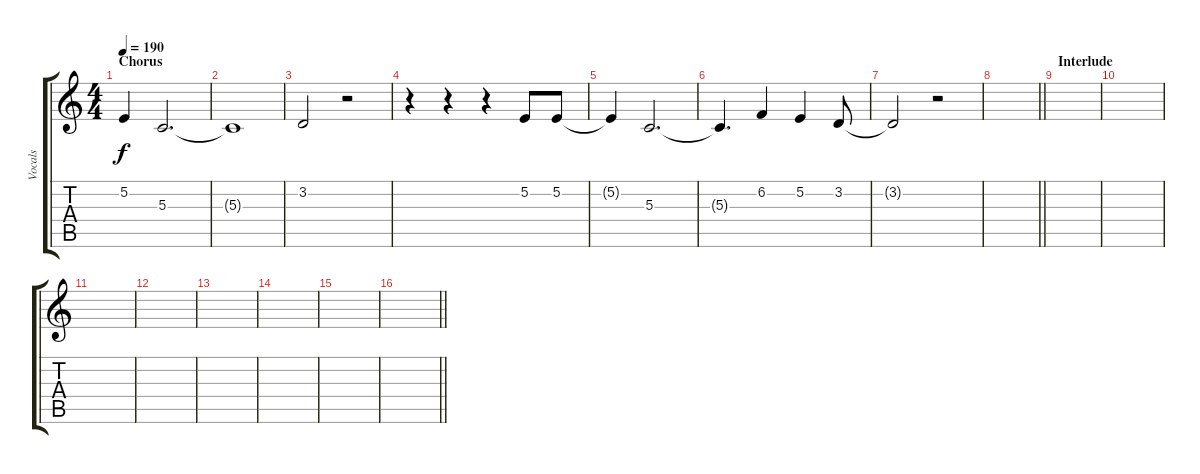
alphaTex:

\track ("Vocals" "Vocals") {instrument altosax}
\staff {score tabs}
\tuning (E4 B3 G3 D3 A2 E2) {hide}
\ts (4 4)
\section ("" "Chorus")
\tempo 190
\clef g2
\ks c
5.2{t}.4{dy f} 5.3.2{d} |
5.3{t}.1 |
3.2.2 r.2 |
r.4 r.4 r.4 5.2.8 5.2.8 |
5.2{t}.4 5.3.2{d} |
5.3{t}.4{d} 6.2.4 5.2.4 3.2.8 |
3.2{t}.2 r.2 |
\barLineRight lightlight
|
\section ("" "Interlude")
|
|
|
|
|
|
|
\barLineRight lightlight
